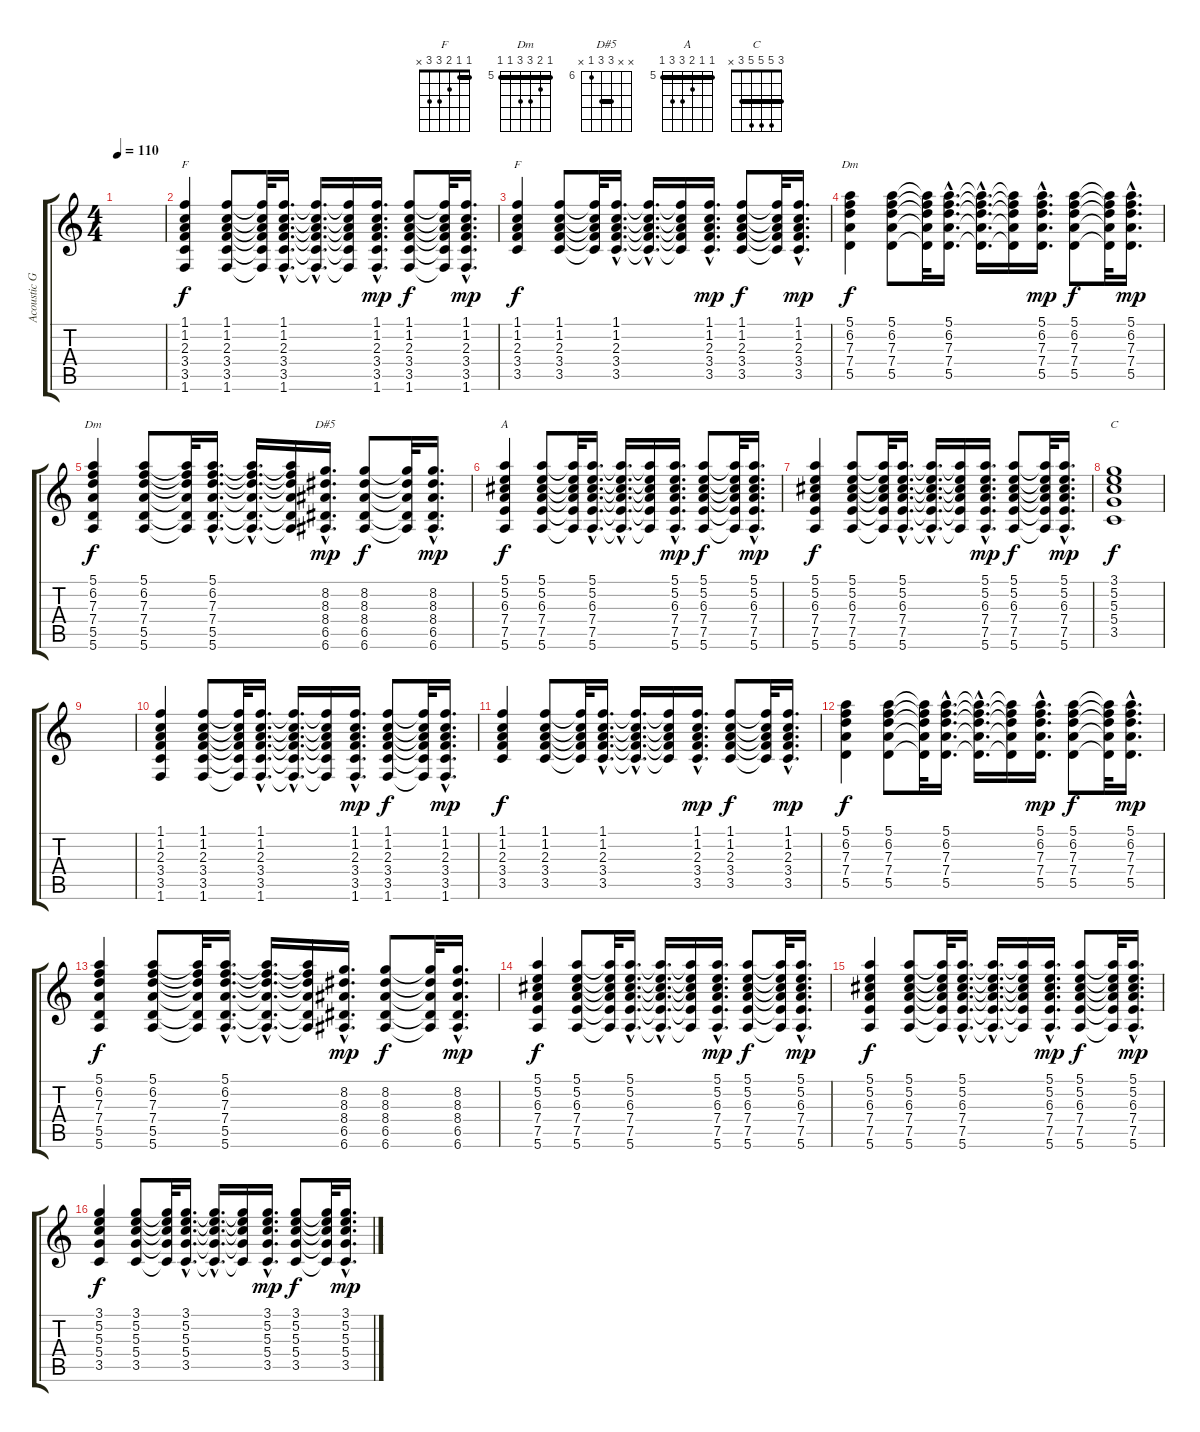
\track ("Acoustic Guitar" "Acoustic G") {instrument acousticguitarsteel}
\staff {score tabs}
\tuning (E4 B3 G3 D3 A2 E2) {hide}
\chord ("F" 1 1 2 3 3 1) {barre 1}
\chord ("F" 1 1 2 3 3 x) {barre 1}
\chord ("Dm" 5 6 7 7 5 x) {firstfret 5 barre 5}
\chord ("Dm" 5 6 7 7 5 5) {firstfret 5 barre 5}
\chord ("D#5" x x 8 8 6 x) {firstfret 6 barre 8}
\chord ("A" 5 5 6 7 7 5) {firstfret 5 barre 5}
\chord ("C" 3 5 5 5 3 x) {barre 3}
\ts (4 4)
\tempo 110
\clef g2
\ks c
|
(1.1 1.2 2.3 3.4 3.5 1.6).4{ch "F"} (1.1 1.2 2.3 3.4 3.5 1.6).8 (1.1{t} 1.2{t} 2.3{t} 3.4{t} 3.5{t} 1.6{t}).32 (1.1{hac} 1.2{hac} 2.3{hac} 3.4{hac} 3.5{hac} 1.6{hac}).16{d} (1.1{hac t} 1.2{hac t} 2.3{hac t} 3.4{hac t} 3.5{hac t} 1.6{hac t}).16{d} (1.1{t} 1.2{t} 2.3{t} 3.4{t} 3.5{t} 1.6{t}).16 (1.1{hac} 1.2{hac} 2.3{hac} 3.4{hac} 3.5{hac} 1.6{hac}).16{d dy mp} (1.1 1.2 2.3 3.4 3.5 1.6).8{dy f} (1.1{t} 1.2{t} 2.3{t} 3.4{t} 3.5{t} 1.6{t}).32 (1.1{hac} 1.2{hac} 2.3{hac} 3.4{hac} 3.5{hac} 1.6{hac}).16{d dy mp} |
(1.1 1.2 2.3 3.4 3.5).4{ch "F" dy f} (1.1 1.2 2.3 3.4 3.5).8 (1.1{t} 1.2{t} 2.3{t} 3.4{t} 3.5{t}).32 (1.1{hac} 1.2{hac} 2.3{hac} 3.4{hac} 3.5{hac}).16{d} (1.1{hac t} 1.2{hac t} 2.3{hac t} 3.4{hac t} 3.5{hac t}).16{d} (1.1{t} 1.2{t} 2.3{t} 3.4{t} 3.5{t}).16 (1.1{hac} 1.2{hac} 2.3{hac} 3.4{hac} 3.5{hac}).16{d dy mp} (1.1 1.2 2.3 3.4 3.5).8{dy f} (1.1{t} 1.2{t} 2.3{t} 3.4{t} 3.5{t}).32 (1.1{hac} 1.2{hac} 2.3{hac} 3.4{hac} 3.5{hac}).16{d dy mp} |
(5.1 6.2 7.3 7.4 5.5).4{ch "Dm" dy f} (5.1 6.2 7.3 7.4 5.5).8 (5.1{t} 6.2{t} 7.3{t} 7.4{t} 5.5{t}).32 (5.1{hac} 6.2{hac} 7.3{hac} 7.4{hac} 5.5{hac}).16{d} (5.1{hac t} 6.2{hac t} 7.3{hac t} 7.4{hac t} 5.5{hac t}).16{d} (5.1{t} 6.2{t} 7.3{t} 7.4{t} 5.5{t}).16 (5.1{hac} 6.2{hac} 7.3{hac} 7.4{hac} 5.5{hac}).16{d dy mp} (5.1 6.2 7.3 7.4 5.5).8{dy f} (5.1{t} 6.2{t} 7.3{t} 7.4{t} 5.5{t}).32 (5.1{hac} 6.2{hac} 7.3{hac} 7.4{hac} 5.5{hac}).16{d dy mp} |
(5.1 6.2 7.3 7.4 5.5 5.6).4{ch "Dm" dy f} (5.1 6.2 7.3 7.4 5.5 5.6).8 (5.1{t} 6.2{t} 7.3{t} 7.4{t} 5.5{t} 5.6{t}).32 (5.1{hac} 6.2{hac} 7.3{hac} 7.4{hac} 5.5{hac} 5.6{hac}).16{d} (5.1{hac t} 6.2{hac t} 7.3{hac t} 7.4{hac t} 5.5{hac t} 5.6{hac t}).16{d} (5.1{t} 6.2{t} 7.3{t} 7.4{t} 5.5{t} 5.6{t}).16 (8.2{hac} 8.3{hac} 8.4{hac} 6.5{hac} 6.6{hac}).16{d ch "D#5" dy mp} (8.2 8.3 8.4 6.5 6.6).8{dy f} (8.2{t} 8.3{t} 8.4{t} 6.5{t} 6.6{t}).32 (8.2{hac} 8.3{hac} 8.4{hac} 6.5{hac} 6.6{hac}).16{d dy mp} |
(5.1 5.2 6.3 7.4 7.5 5.6).4{ch "A" dy f} (5.1 5.2 6.3 7.4 7.5 5.6).8 (5.1{t} 5.2{t} 6.3{t} 7.4{t} 7.5{t} 5.6{t}).32 (5.1{hac} 5.2{hac} 6.3{hac} 7.4{hac} 7.5{hac} 5.6{hac}).16{d} (5.1{hac t} 5.2{hac t} 6.3{hac t} 7.4{hac t} 7.5{hac t} 5.6{hac t}).16{d} (5.1{t} 5.2{t} 6.3{t} 7.4{t} 7.5{t} 5.6{t}).16 (5.1{hac} 5.2{hac} 6.3{hac} 7.4{hac} 7.5{hac} 5.6{hac}).16{d dy mp} (5.1 5.2 6.3 7.4 7.5 5.6).8{dy f} (5.1{t} 5.2{t} 6.3{t} 7.4{t} 7.5{t} 5.6{t}).32 (5.1{hac} 5.2{hac} 6.3{hac} 7.4{hac} 7.5{hac} 5.6{hac}).16{d dy mp} |
(5.1 5.2 6.3 7.4 7.5 5.6).4{dy f} (5.1 5.2 6.3 7.4 7.5 5.6).8 (5.1{t} 5.2{t} 6.3{t} 7.4{t} 7.5{t} 5.6{t}).32 (5.1{hac} 5.2{hac} 6.3{hac} 7.4{hac} 7.5{hac} 5.6{hac}).16{d} (5.1{hac t} 5.2{hac t} 6.3{hac t} 7.4{hac t} 7.5{hac t} 5.6{hac t}).16{d} (5.1{t} 5.2{t} 6.3{t} 7.4{t} 7.5{t} 5.6{t}).16 (5.1{hac} 5.2{hac} 6.3{hac} 7.4{hac} 7.5{hac} 5.6{hac}).16{d dy mp} (5.1 5.2 6.3 7.4 7.5 5.6).8{dy f} (5.1{t} 5.2{t} 6.3{t} 7.4{t} 7.5{t} 5.6{t}).32 (5.1{hac} 5.2{hac} 6.3{hac} 7.4{hac} 7.5{hac} 5.6{hac}).16{d dy mp} |
(3.1 5.2 5.3 5.4 3.5).1{ch "C" dy f} |
|
(1.1 1.2 2.3 3.4 3.5 1.6).4 (1.1 1.2 2.3 3.4 3.5 1.6).8 (1.1{t} 1.2{t} 2.3{t} 3.4{t} 3.5{t} 1.6{t}).32 (1.1{hac} 1.2{hac} 2.3{hac} 3.4{hac} 3.5{hac} 1.6{hac}).16{d} (1.1{hac t} 1.2{hac t} 2.3{hac t} 3.4{hac t} 3.5{hac t} 1.6{hac t}).16{d} (1.1{t} 1.2{t} 2.3{t} 3.4{t} 3.5{t} 1.6{t}).16 (1.1{hac} 1.2{hac} 2.3{hac} 3.4{hac} 3.5{hac} 1.6{hac}).16{d dy mp} (1.1 1.2 2.3 3.4 3.5 1.6).8{dy f} (1.1{t} 1.2{t} 2.3{t} 3.4{t} 3.5{t} 1.6{t}).32 (1.1{hac} 1.2{hac} 2.3{hac} 3.4{hac} 3.5{hac} 1.6{hac}).16{d dy mp} |
(1.1 1.2 2.3 3.4 3.5).4{dy f} (1.1 1.2 2.3 3.4 3.5).8 (1.1{t} 1.2{t} 2.3{t} 3.4{t} 3.5{t}).32 (1.1{hac} 1.2{hac} 2.3{hac} 3.4{hac} 3.5{hac}).16{d} (1.1{hac t} 1.2{hac t} 2.3{hac t} 3.4{hac t} 3.5{hac t}).16{d} (1.1{t} 1.2{t} 2.3{t} 3.4{t} 3.5{t}).16 (1.1{hac} 1.2{hac} 2.3{hac} 3.4{hac} 3.5{hac}).16{d dy mp} (1.1 1.2 2.3 3.4 3.5).8{dy f} (1.1{t} 1.2{t} 2.3{t} 3.4{t} 3.5{t}).32 (1.1{hac} 1.2{hac} 2.3{hac} 3.4{hac} 3.5{hac}).16{d dy mp} |
(5.1 6.2 7.3 7.4 5.5).4{dy f} (5.1 6.2 7.3 7.4 5.5).8 (5.1{t} 6.2{t} 7.3{t} 7.4{t} 5.5{t}).32 (5.1{hac} 6.2{hac} 7.3{hac} 7.4{hac} 5.5{hac}).16{d} (5.1{hac t} 6.2{hac t} 7.3{hac t} 7.4{hac t} 5.5{hac t}).16{d} (5.1{t} 6.2{t} 7.3{t} 7.4{t} 5.5{t}).16 (5.1{hac} 6.2{hac} 7.3{hac} 7.4{hac} 5.5{hac}).16{d dy mp} (5.1 6.2 7.3 7.4 5.5).8{dy f} (5.1{t} 6.2{t} 7.3{t} 7.4{t} 5.5{t}).32 (5.1{hac} 6.2{hac} 7.3{hac} 7.4{hac} 5.5{hac}).16{d dy mp} |
(5.1 6.2 7.3 7.4 5.5 5.6).4{dy f} (5.1 6.2 7.3 7.4 5.5 5.6).8 (5.1{t} 6.2{t} 7.3{t} 7.4{t} 5.5{t} 5.6{t}).32 (5.1{hac} 6.2{hac} 7.3{hac} 7.4{hac} 5.5{hac} 5.6{hac}).16{d} (5.1{hac t} 6.2{hac t} 7.3{hac t} 7.4{hac t} 5.5{hac t} 5.6{hac t}).16{d} (5.1{t} 6.2{t} 7.3{t} 7.4{t} 5.5{t} 5.6{t}).16 (8.2{hac} 8.3{hac} 8.4{hac} 6.5{hac} 6.6{hac}).16{d dy mp} (8.2 8.3 8.4 6.5 6.6).8{dy f} (8.2{t} 8.3{t} 8.4{t} 6.5{t} 6.6{t}).32 (8.2{hac} 8.3{hac} 8.4{hac} 6.5{hac} 6.6{hac}).16{d dy mp} |
(5.1 5.2 6.3 7.4 7.5 5.6).4{dy f} (5.1 5.2 6.3 7.4 7.5 5.6).8 (5.1{t} 5.2{t} 6.3{t} 7.4{t} 7.5{t} 5.6{t}).32 (5.1{hac} 5.2{hac} 6.3{hac} 7.4{hac} 7.5{hac} 5.6{hac}).16{d} (5.1{hac t} 5.2{hac t} 6.3{hac t} 7.4{hac t} 7.5{hac t} 5.6{hac t}).16{d} (5.1{t} 5.2{t} 6.3{t} 7.4{t} 7.5{t} 5.6{t}).16 (5.1{hac} 5.2{hac} 6.3{hac} 7.4{hac} 7.5{hac} 5.6{hac}).16{d dy mp} (5.1 5.2 6.3 7.4 7.5 5.6).8{dy f} (5.1{t} 5.2{t} 6.3{t} 7.4{t} 7.5{t} 5.6{t}).32 (5.1{hac} 5.2{hac} 6.3{hac} 7.4{hac} 7.5{hac} 5.6{hac}).16{d dy mp} |
(5.1 5.2 6.3 7.4 7.5 5.6).4{dy f} (5.1 5.2 6.3 7.4 7.5 5.6).8 (5.1{t} 5.2{t} 6.3{t} 7.4{t} 7.5{t} 5.6{t}).32 (5.1{hac} 5.2{hac} 6.3{hac} 7.4{hac} 7.5{hac} 5.6{hac}).16{d} (5.1{hac t} 5.2{hac t} 6.3{hac t} 7.4{hac t} 7.5{hac t} 5.6{hac t}).16{d} (5.1{t} 5.2{t} 6.3{t} 7.4{t} 7.5{t} 5.6{t}).16 (5.1{hac} 5.2{hac} 6.3{hac} 7.4{hac} 7.5{hac} 5.6{hac}).16{d dy mp} (5.1 5.2 6.3 7.4 7.5 5.6).8{dy f} (5.1{t} 5.2{t} 6.3{t} 7.4{t} 7.5{t} 5.6{t}).32 (5.1{hac} 5.2{hac} 6.3{hac} 7.4{hac} 7.5{hac} 5.6{hac}).16{d dy mp} |
(3.1 5.2 5.3 5.4 3.5).4{dy f} (3.1 5.2 5.3 5.4 3.5).8 (3.1{t} 5.2{t} 5.3{t} 5.4{t} 3.5{t}).32 (3.1{hac} 5.2{hac} 5.3{hac} 5.4{hac} 3.5{hac}).16{d} (3.1{hac t} 5.2{hac t} 5.3{hac t} 5.4{hac t} 3.5{hac t}).16{d} (3.1{t} 5.2{t} 5.3{t} 5.4{t} 3.5{t}).16 (3.1{hac} 5.2{hac} 5.3{hac} 5.4{hac} 3.5{hac}).16{d dy mp} (3.1 5.2 5.3 5.4 3.5).8{dy f} (3.1{t} 5.2{t} 5.3{t} 5.4{t} 3.5{t}).32 (3.1{hac} 5.2{hac} 5.3{hac} 5.4{hac} 3.5{hac}).16{d dy mp}
